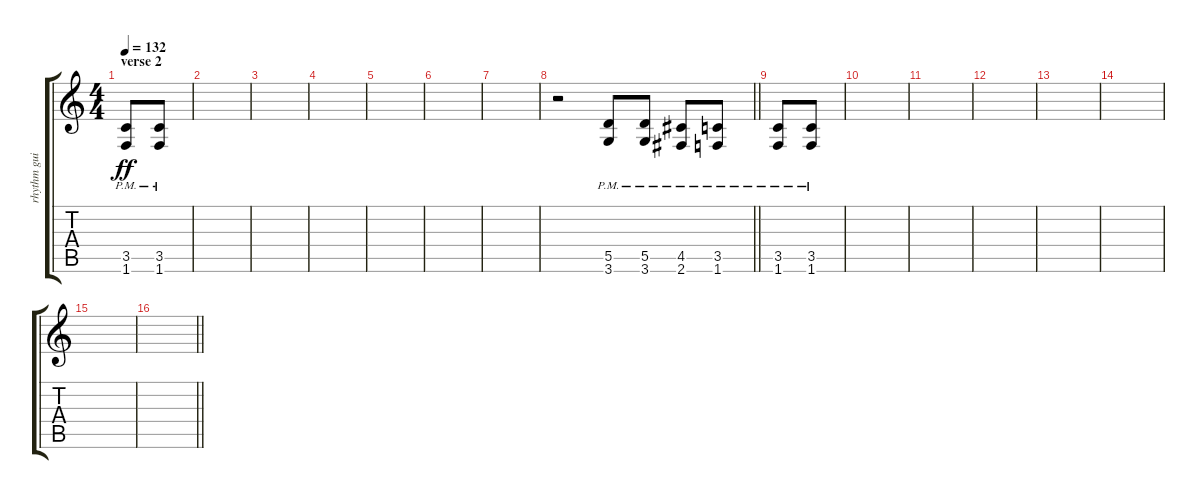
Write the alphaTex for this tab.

\track ("rhythm guitar" "rhythm gui") {instrument distortionguitar}
\staff {score tabs}
\tuning (E4 B3 G3 D3 A2 E2) {hide}
\ts (4 4)
\section ("" "verse 2")
\tempo 132
\clef g2
\ks c
(3.5{pm} 1.6{pm}).8{dy ff} (3.5{pm} 1.6{pm}).8 |
|
|
|
|
|
|
\barLineRight lightlight
r.2 (5.5{pm} 3.6{pm}).8 (5.5{pm} 3.6{pm}).8 (4.5{pm} 2.6{pm}).8 (3.5{pm} 1.6{pm}).8 |
\section ("" "")
(3.5{pm} 1.6{pm}).8 (3.5{pm} 1.6{pm}).8 |
|
|
|
|
|
|
\barLineRight lightlight
